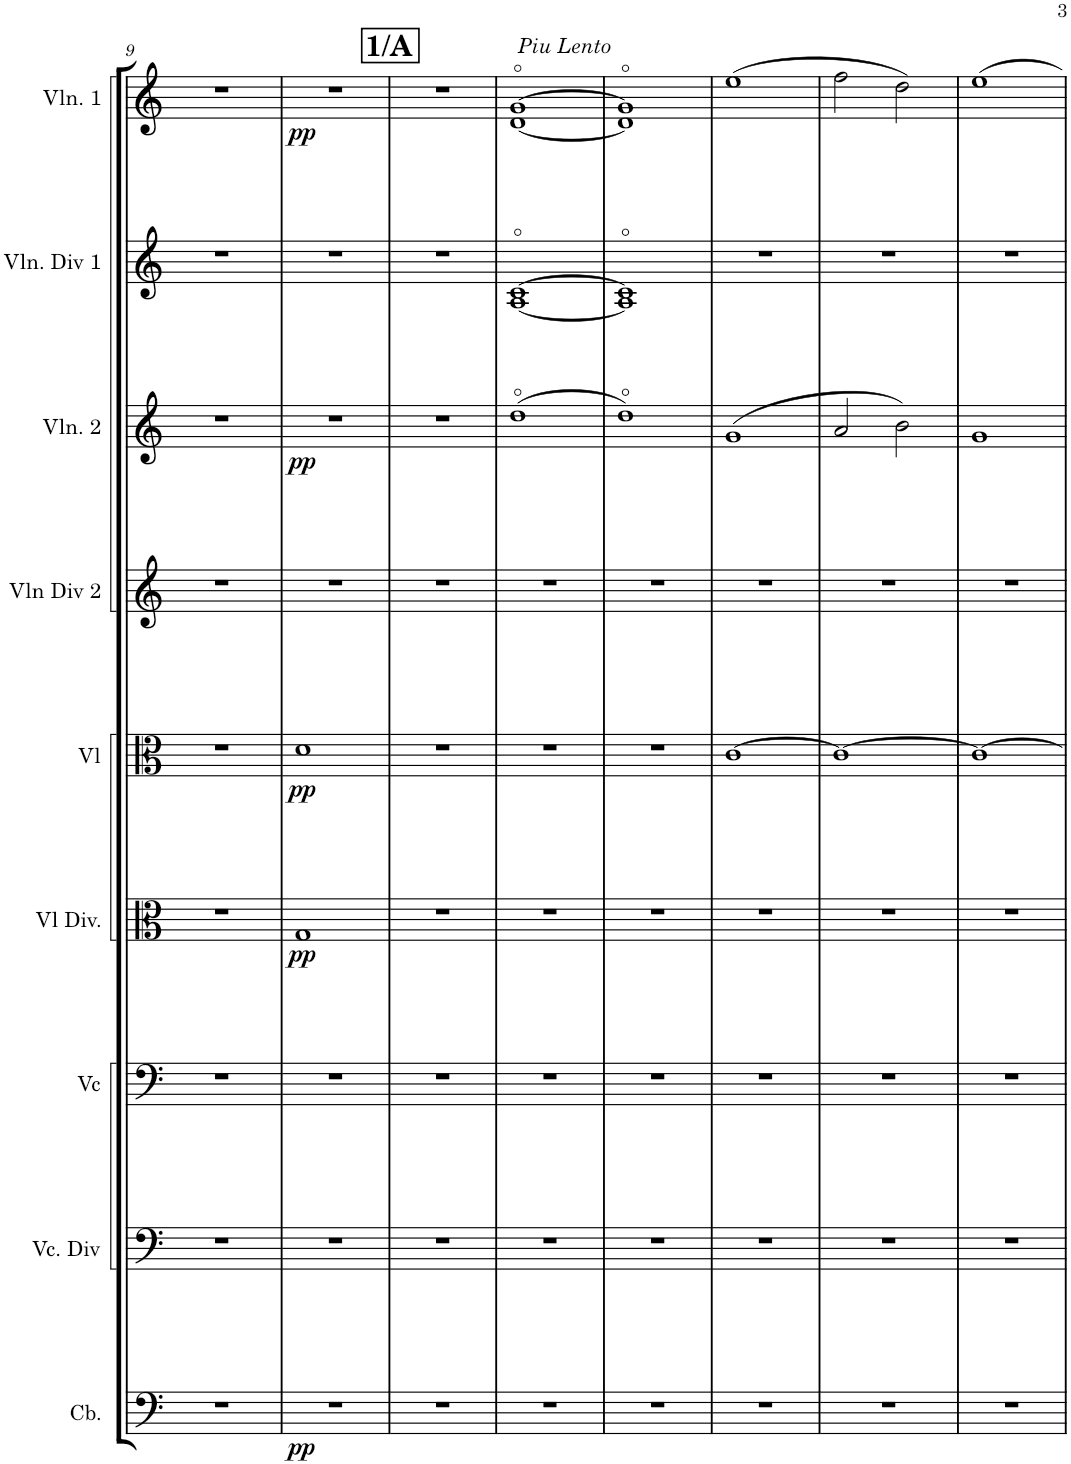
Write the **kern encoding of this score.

**kern	**dynam	**kern	**kern	**kern	**dynam	**kern	**dynam	**kern	**kern	**dynam	**kern	**kern	**dynam
*part9	*part9	*part8	*part7	*part6	*part6	*part5	*part5	*part4	*part3	*part3	*part2	*part1	*part1
*staff9	*staff9	*staff8	*staff7	*staff6	*staff6	*staff5	*staff5	*staff4	*staff3	*staff3	*staff2	*staff1	*staff1
*I"Contrabaixo	*	*I"Viloncelo. Div	*I"Violoncelo	*I"Viola Div	*	*I"Viola	*	*I"Vln Div 2	*I"Violino 2	*	*I"Vln Div 1	*I"Violino 1	*
*I'Cb.	*	*I'Vc. Div	*I'Vc	*I'Vl Div.	*	*I'Vl	*	*I'Vln Div 2	*I'Vln. 2	*	*I'Vln. Div 1	*I'Vln. 1	*
!!LO:PB:g=z
*clefF4	*	*clefF4	*clefF4	*clefC3	*	*clefC3	*	*clefG2	*clefG2	*	*clefG2	*clefG2	*
*Trd7c12	*	*	*	*	*	*	*	*	*	*	*	*	*
*k[]	*	*k[]	*k[]	*k[]	*	*k[]	*	*k[]	*k[]	*	*k[]	*k[]	*
*M2/2	*	*M2/2	*M2/2	*M2/2	*	*M2/2	*	*M2/2	*M2/2	*	*M2/2	*M2/2	*
=9	=9	=9	=9	=9	=9	=9	=9	=9	=9	=9	=9	=9	=9
1r	.	1r	1r	1r	.	1r	.	1r	1r	.	1r	1r	.
=10	=10	=10	=10	=10	=10	=10	=10	=10	=10	=10	=10	=10	=10
!	!LO:DY:b	!	!	!	!LO:DY:b	!	!LO:DY:b	!	!	!LO:DY:b	!	!	!LO:DY:b
1r	pp	1r	1r	1G	pp	1d	pp	1r	1r	pp	1r	1r	pp
!!LO:REH:place=s1:a:B:cj:fs=14:t=1/A
=11	=11	=11	=11	=11	=11	=11	=11	=11	=11	=11	=11	=11	=11
1r	.	1r	1r	1r	.	1r	.	1r	1r	.	1r	1r	.
=12	=12	=12	=12	=12	=12	=12	=12	=12	=12	=12	=12	=12	=12
!	!	!	!	!	!	!	!	!	!	!	!	!LO:TX:a:i:t=Piu Lento	!
1r	.	1r	1r	1r	.	1r	.	1r	(1dd	.	[1A [1c	[1d [1g	.
=13	=13	=13	=13	=13	=13	=13	=13	=13	=13	=13	=13	=13	=13
1r	.	1r	1r	1r	.	1r	.	1r	1dd)	.	1A] 1c]	1d] 1g]	.
=14	=14	=14	=14	=14	=14	=14	=14	=14	=14	=14	=14	=14	=14
1r	.	1r	1r	1r	.	[1c	.	1r	(1g	.	1r	(1ee	.
=15	=15	=15	=15	=15	=15	=15	=15	=15	=15	=15	=15	=15	=15
1r	.	1r	1r	1r	.	1c_	.	1r	2a/	.	1r	2ff\)	.
.	.	.	.	.	.	.	.	.	2b\)	.	.	2dd\	.
=16	=16	=16	=16	=16	=16	=16	=16	=16	=16	=16	=16	=16	=16
1r	.	1r	1r	1r	.	1c_	.	1r	1g	.	1r	1ee	.
=	=	=	=	=	=	=	=	=	=	=	=	=	=
*-	*-	*-	*-	*-	*-	*-	*-	*-	*-	*-	*-	*-	*-
